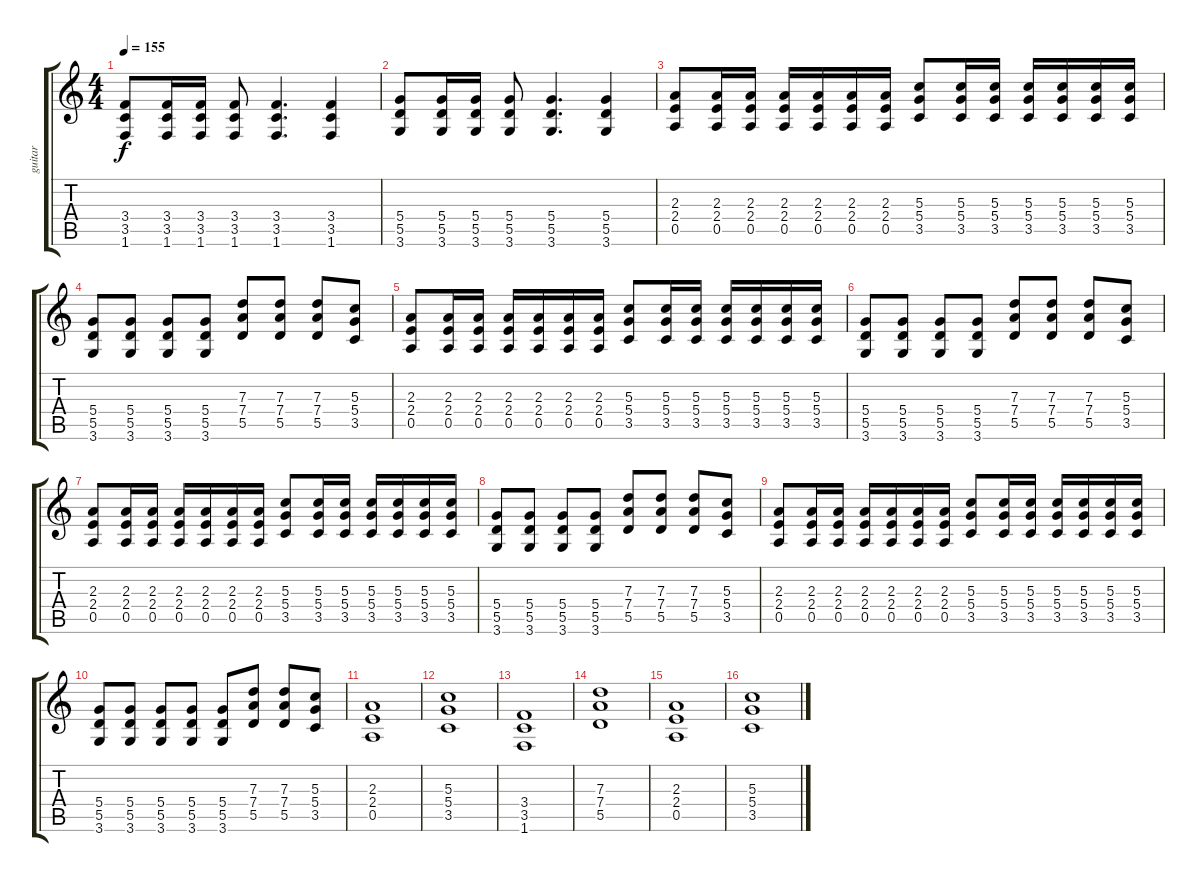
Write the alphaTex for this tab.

\track ("guitar" "guitar") {instrument distortionguitar}
\staff {score tabs}
\tuning (E4 B3 G3 D3 A2 E2) {hide}
\ts (4 4)
\tempo 155
\clef g2
\ks c
(3.4 3.5 1.6).8{dy f} (3.4 3.5 1.6).16 (3.4 3.5 1.6).16 (3.4 3.5 1.6).8 (3.4 3.5 1.6).4{d} (3.4 3.5 1.6).4 |
(5.4 5.5 3.6).8 (5.4 5.5 3.6).16 (5.4 5.5 3.6).16 (5.4 5.5 3.6).8 (5.4 5.5 3.6).4{d} (5.4 5.5 3.6).4 |
(2.3 2.4 0.5).8 (2.3 2.4 0.5).16 (2.3 2.4 0.5).16 (2.3 2.4 0.5).16 (2.3 2.4 0.5).16 (2.3 2.4 0.5).16 (2.3 2.4 0.5).16 (5.3 5.4 3.5).8 (5.3 5.4 3.5).16 (5.3 5.4 3.5).16 (5.3 5.4 3.5).16 (5.3 5.4 3.5).16 (5.3 5.4 3.5).16 (5.3 5.4 3.5).16 |
(5.4 5.5 3.6).8 (5.4 5.5 3.6).8 (5.4 5.5 3.6).8 (5.4 5.5 3.6).8 (7.3 7.4 5.5).8 (7.3 7.4 5.5).8 (7.3 7.4 5.5).8 (5.3 5.4 3.5).8 |
(2.3 2.4 0.5).8 (2.3 2.4 0.5).16 (2.3 2.4 0.5).16 (2.3 2.4 0.5).16 (2.3 2.4 0.5).16 (2.3 2.4 0.5).16 (2.3 2.4 0.5).16 (5.3 5.4 3.5).8 (5.3 5.4 3.5).16 (5.3 5.4 3.5).16 (5.3 5.4 3.5).16 (5.3 5.4 3.5).16 (5.3 5.4 3.5).16 (5.3 5.4 3.5).16 |
(5.4 5.5 3.6).8 (5.4 5.5 3.6).8 (5.4 5.5 3.6).8 (5.4 5.5 3.6).8 (7.3 7.4 5.5).8 (7.3 7.4 5.5).8 (7.3 7.4 5.5).8 (5.3 5.4 3.5).8 |
(2.3 2.4 0.5).8 (2.3 2.4 0.5).16 (2.3 2.4 0.5).16 (2.3 2.4 0.5).16 (2.3 2.4 0.5).16 (2.3 2.4 0.5).16 (2.3 2.4 0.5).16 (5.3 5.4 3.5).8 (5.3 5.4 3.5).16 (5.3 5.4 3.5).16 (5.3 5.4 3.5).16 (5.3 5.4 3.5).16 (5.3 5.4 3.5).16 (5.3 5.4 3.5).16 |
(5.4 5.5 3.6).8 (5.4 5.5 3.6).8 (5.4 5.5 3.6).8 (5.4 5.5 3.6).8 (7.3 7.4 5.5).8 (7.3 7.4 5.5).8 (7.3 7.4 5.5).8 (5.3 5.4 3.5).8 |
(2.3 2.4 0.5).8 (2.3 2.4 0.5).16 (2.3 2.4 0.5).16 (2.3 2.4 0.5).16 (2.3 2.4 0.5).16 (2.3 2.4 0.5).16 (2.3 2.4 0.5).16 (5.3 5.4 3.5).8 (5.3 5.4 3.5).16 (5.3 5.4 3.5).16 (5.3 5.4 3.5).16 (5.3 5.4 3.5).16 (5.3 5.4 3.5).16 (5.3 5.4 3.5).16 |
(5.4 5.5 3.6).8 (5.4 5.5 3.6).8 (5.4 5.5 3.6).8 (5.4 5.5 3.6).8 (5.4 5.5 3.6).8 (7.3 7.4 5.5).8 (7.3 7.4 5.5).8 (5.3 5.4 3.5).8 |
(2.3 2.4 0.5).1 |
(5.3 5.4 3.5).1 |
(3.4 3.5 1.6).1 |
(7.3 7.4 5.5).1 |
(2.3 2.4 0.5).1 |
(5.3 5.4 3.5).1
